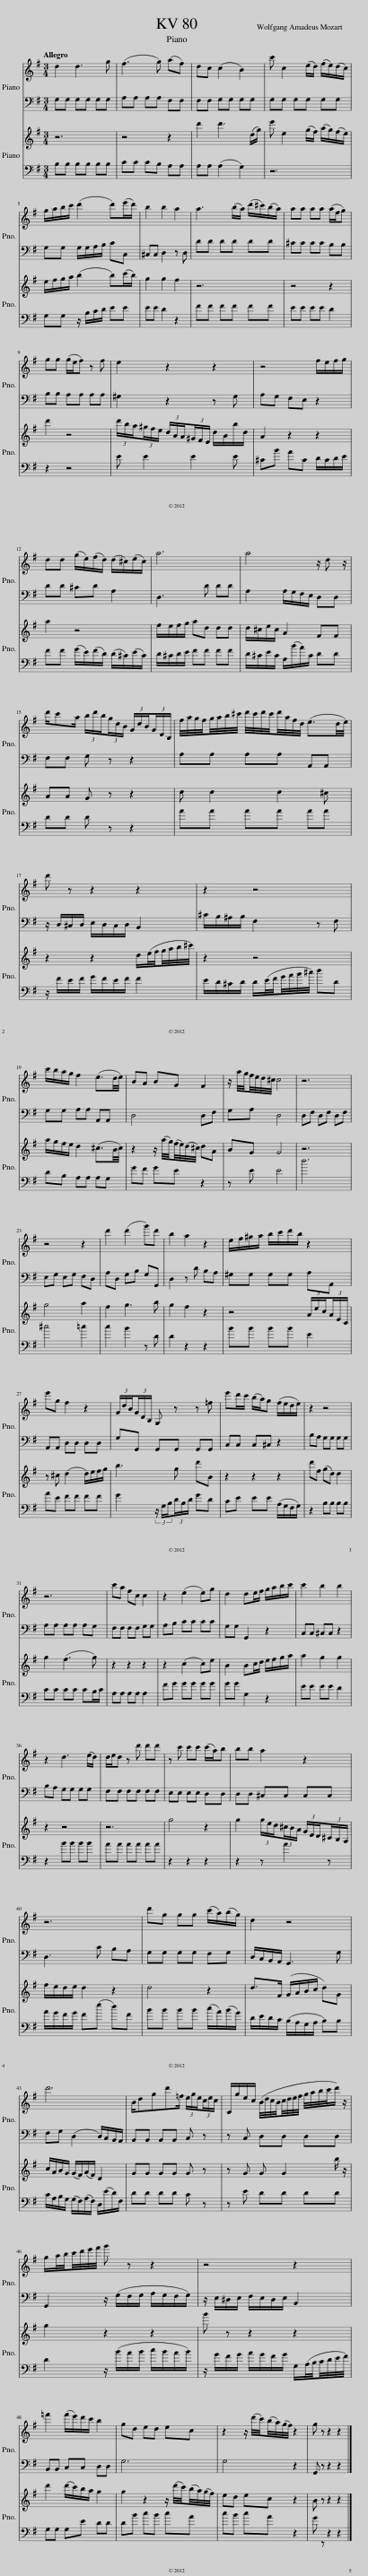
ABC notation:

X:1
%%score { 1 | 2 } { 3 | 4 }
L:1/8
Q:1/4=120
M:3/4
I:linebreak $
K:G
V:1 treble
V:2 bass
V:3 treble
V:4 bass
V:1
 d2 d3 g | (f3 g) (af) | dc (c2 B2) | c' c2 (e/d/) (f/e/)(d/c/) |$ g/a/b/c'/ (d'2 d')(e'/d'/) | %5
 b2 b2 a2 | a3 (b/a/) (d'/^c'/)(b/a/) | aa aa (a/f/g) |$ gg (g/e/f) z f | e2 z2 z2 | %10
 z4 f/e/f/g/ |$ dd (g/e/)(f/d/) (d/^c/)(e/c/) | a6 | a4 z/ d z/ |$ d'/c'a/ (3b/d'/b/(3g/d/B/ (3G/d/B/(3G/D/B,/ | %15
 f/4a/4g/4f/4g/4a/4b/4^c'/4 d'/4c'/4d'/4c'/4d'/4a/4f/4d/4 (e3/2d/4e/4) |$ d' z z2 z2 | z2 z4 |$ c'/b/a/g/ f2 (e3/2d/4e/4) | BA BG F2 | %20
 z/ a/4g/4f/4e/4d/4^c/4 c4 | z6 |$ z4 z2 | d'2 (d'2 g')d' | b2 a2 z2 | %25
 e/f/^g/a/ b/c'/d'/b/ z2 |$ e'g f2 z2 | (3G/d/B/(3G/D/B,/ G, z z =f | e'd'/c'/ (b/a/)g (f/e/d/e/) | z2 z4 |$ %30
 z6 | c'a fc c2 | z2 (e2 e)g | d2 de/f/ g/a/b/c'/ | c'2 b2 b2 |$ %35
 z2 d3 (e/d/) | d/e/d z d' d'd' | z c' c'c' (c'/a/)b | bb a2 z2 |$ z6 | %40
 d'g gg (c'/a/)(b/g/) | d2 z4 |$ d'6 | B/dgd'=f/ (3e/g/e/(3c/e/c/ | C/g/e/c/ (B/4d/4c/4B/4c/4d/4e/4f/4 g/4a/4b/4c'/4d'/) z/ |$ %45
 g/a/4b/4c'/4d'/4e'/4f'/4 g' z z2 | z4 z2 |$ =f'2 (f'/e'/)d'/c'/ b2 | gd ed ec | z2 z/ (d'/4c'/4)(b/4a/4)(g/4f/4) z2 | %50
 g z z2 z2 |] %51
V:2
 G,G, G,G, G,G, | A,A, A,A, F,F, | F,F, G,G, G,G, | G,G, G,G, G,G, |$ G,G, G,/G,/A,/B,/ CC, | %5
 ^C,C, D,2 z D, | DD DD DD | ^CC CC B,B, |$ B,B, A,A, A,A, | ^G,2 z2 z G, | %10
 A,G, F,E, z2 |$ DD ^CD A,2 | D,3 D DD | A,2 A,/G,/F,/E,/ D,D, |$ F,F, G, z z2 | %15
 A,A, A,A, A,,A,, |$ z/ D,/^C,/D,/ E,/D,/C,/D,/ B,,2 | ^C/B,/^A,/B,/ F,2 z F, |$ G,G, A,A, A,,A,, | D,4 D,F, | %20
 G,A, D,4 | D,F, D,F, D,F, |$ E,G, E,G, F,D, | A,D, G,B, G,G,, | D,2 z D B,A, | %25
 ^G,G, G,G, A,A,, |$ A,,A,, D,D, D,D, | G,G,, G,,G,, G,,G,, | C,C, C,^C, z2 | B,A, G,G, G,G, |$ %30
 A,A, A,A, A,G, | F,F, F,F, G,G, | A,B, CC CC | G,G, G,,2 z2 | C,C, ^C,C, z2 |$ %35
 B,A, G,G, G,G, | F,F, F,F, F,F, | E,E, E,E, D,D, | D,D, ^C,C, C,C, |$ D,3 C B,A, | %40
 G,G, G,G, F,G, | D,/C,/B,,/A,,/ G,,3 G, |$ F,G, (D,2 D,/)C,/B,,/A,,/ | B,,B,, B,,B,, C, z | z C, D,D, D,D, |$ %45
 G,,2 z/ (G,/F,/G,/ A,/G,/F,/G,/) | z/ E,/^D,/E,/ F,/E,/D,/E,/ B,,2 |$ B,,B,, C,C, D,D, | G,6 | G,4 z2 | %50
 G,, z z2 z2 |] %51
V:3
 z6 | z4 z2 | d'2 d'3 (d/g/) | e' e2 (g/f/) (a/g/)(f/e/) |$ e/f/g/a/ (b2 b)(c'/b/) | %5
 g2 g2 f2 | z6 | z4 z2 |$ d'2 z4 | (3d'/b/a/(3^g/f/e/ (3d/B/A/(3^G/F/E/ d/B/b/d/ | %10
 A2 z2 z2 |$ a2 z4 | f/e/f/g/ ad dd | d/^c/e/c/ A2 FF |$ AA G z z2 | %15
 d d2 d2 ^c |$ z2 z2 d/(e/4f/4g/4a/4b/4^c'/4) | z2 z4 |$ a/g/f/e/ d2 (^c3/2B/4c/4) | z2 z/ (a/4g/4)(f/4e/4)(d/4^c/4) dA | %20
 BG G4 | z6 |$ g4 a2 | f2 g3 b | g2 f2 z2 | %25
 z4 (3A/e/c/(3A/E/C/ |$ z ^c (d2 d/)e/f/g/ | b3 g d'B | z2 z2 z2 | d'f (gd) d2 |$ %30
 g2 (f3 g) | z2 z2 z2 | z2 (c2 c)e | B2 Bc/d/ e/f/g/a/ | a2 g2 g2 |$ %35
 z2 z4 | z6 | g4 z2 | g2 (3g/e/d/(3^c/B/A/ (3G/E/D/(3^C/B,/A,/ |$ f/e/d/e/ d2 z2 | %40
 d4 z2 | d>F (G/A/B/c/ d)G |$ c/A/B/G/ (G/F/)(A/F/) D2 | GG GG G z | z G G G2 b/ z/ |$ %45
 g2 z2 z2 | g' z z2 z2 |$ d'2 (d'/c'/)b/a/ g2 | g2 z2 z/ (d'/4c'/4)(b/4a/4)(g/4f/4) | ed ec z2 | %50
 B z z2 z2 |] %51
V:4
 B,B, B,B, B,B, | CC CB, A,A, | A,A, (A,2 G,2) | z6 |$ G,G, z/ B,/C/D/ EE | %5
 EE D2 z2 | FF FF FF | EE EE D2 |$ z2 z4 | E E2 E2 E | %10
 ^CB AC D/C/D/E/ |$ FF (G/E/)(F/D/) (D/^C/)(E/C/) | D/^C/D/E/ FF FF | D/^C/E/C/ A,/(B/A/)C/ DD |$ DD D z z2 | %15
 AA AA AA |$ z/ F/E/F/ G/F/E/F/ F2 | E/D/^C/D/ D/(E/4F/4G/4A/4B/4^c/4) dD |$ DB, A,A, A,G, | GF GE z2 | %20
 z E E4 | d6 |$ ^c4 =c2 | c2 B2 z D | D2 z2 z2 | %25
 BB BB E2 |$ AE FF FF | G2 (3z/ G,/B,/(3D/B,/D/ GD | CE EE (A,/G,/F,/G,/) | z2 B,B, B,B, |$ %30
 CC CC CB,/C/ | A,A, A,A, A,2 | FG GG GG | GG G,2 z2 | EE EE D2 |$ %35
 z2 BB BB | AA AA AA | z2 z2 z2 | z2 z A2 z |$ A/G/F/G/ F(e d)F | %40
 BB BB (c/A/)(B/G/) | D/E/D/C/ (B,/A,/G,/A,/ B,)B, |$ C/A,/B,/G,/ (G,/F,/)(A,/F,/) D,/(E/D/)F,/ | DD DD C z | z E DD DD |$ %45
 D2 z/ (B/A/B/ c/B/A/B/) | z/ G/F/G/ A/G/F/G/ G,/(A,/4B,/4C/4D/4E/4F/4) |$ G,G, G,E DD | DB cB cA | cB cA z2 | %50
 G z z2 z2 |] %51
